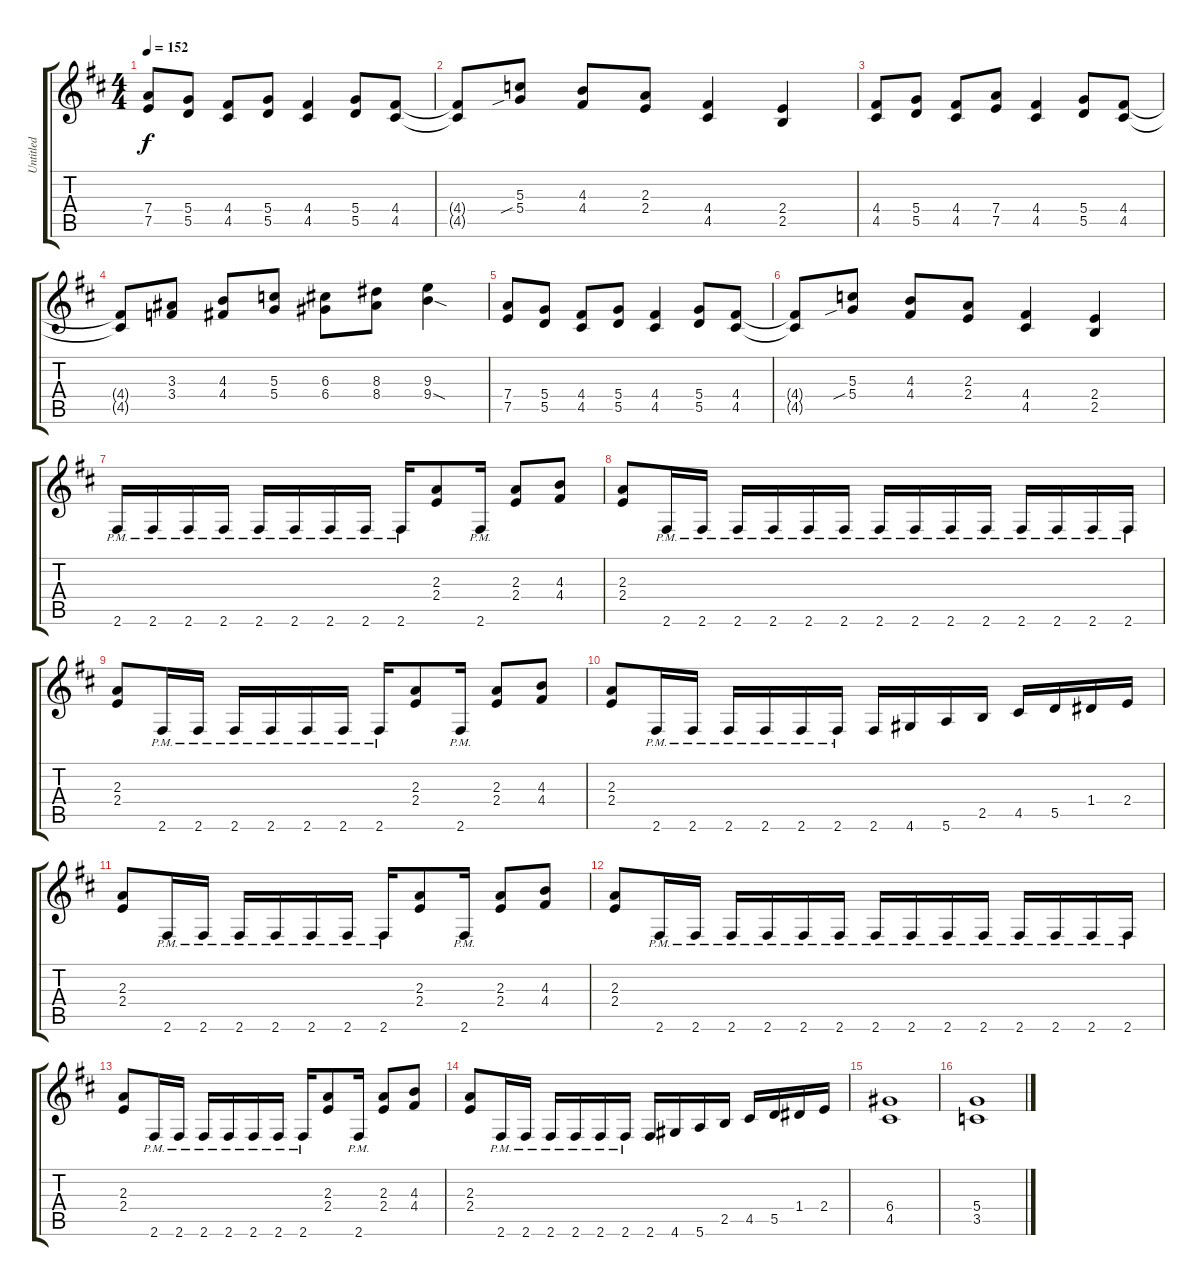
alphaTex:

\track ("Untitled" "Untitled") {instrument overdrivenguitar}
\staff {score tabs}
\tuning (E4 B3 G3 D3 A2 E2) {hide}
\ts (4 4)
\tempo 152
\clef g2
\ks d
(7.4 7.5).8{dy f} (5.4 5.5).8 (4.4 4.5).8 (5.4 5.5).8 (4.4 4.5).4 (5.4 5.5).8 (4.4 4.5).8 |
(4.4{t} 4.5{t}).8 (5.3 5.4{sib}).8 (4.3 4.4).8 (2.3 2.4).8 (4.4 4.5).4 (2.4 2.5).4 |
(4.4 4.5).8 (5.4 5.5).8 (4.4 4.5).8 (7.4 7.5).8 (4.4 4.5).4 (5.4 5.5).8 (4.4 4.5).8 |
(4.4{t} 4.5{t}).8 (3.3 3.4).8 (4.3 4.4).8 (5.3 5.4).8 (6.3 6.4).8 (8.3 8.4).8 (9.3 9.4{sod}).4 |
(7.4 7.5).8 (5.4 5.5).8 (4.4 4.5).8 (5.4 5.5).8 (4.4 4.5).4 (5.4 5.5).8 (4.4 4.5).8 |
(4.4{t} 4.5{t}).8 (5.3 5.4{sib}).8 (4.3 4.4).8 (2.3 2.4).8 (4.4 4.5).4 (2.4 2.5).4 |
2.6{pm}.16 2.6{pm}.16 2.6{pm}.16 2.6{pm}.16 2.6{pm}.16 2.6{pm}.16 2.6{pm}.16 2.6{pm}.16 2.6{pm}.16 (2.3 2.4).8 2.6{pm}.16 (2.3 2.4).8 (4.3 4.4).8 |
(2.3 2.4).8 2.6{pm}.16 2.6{pm}.16 2.6{pm}.16 2.6{pm}.16 2.6{pm}.16 2.6{pm}.16 2.6{pm}.16 2.6{pm}.16 2.6{pm}.16 2.6{pm}.16 2.6{pm}.16 2.6{pm}.16 2.6{pm}.16 2.6{pm}.16 |
(2.3 2.4).8 2.6{pm}.16 2.6{pm}.16 2.6{pm}.16 2.6{pm}.16 2.6{pm}.16 2.6{pm}.16 2.6{pm}.16 (2.3 2.4).8 2.6{pm}.16 (2.3 2.4).8 (4.3 4.4).8 |
(2.3 2.4).8 2.6{pm}.16 2.6{pm}.16 2.6{pm}.16 2.6{pm}.16 2.6{pm}.16 2.6{pm}.16 2.6.16 4.6.16 5.6.16 2.5.16 4.5.16 5.5.16 1.4.16 2.4.16 |
(2.3 2.4).8 2.6{pm}.16 2.6{pm}.16 2.6{pm}.16 2.6{pm}.16 2.6{pm}.16 2.6{pm}.16 2.6{pm}.16 (2.3 2.4).8 2.6{pm}.16 (2.3 2.4).8 (4.3 4.4).8 |
(2.3 2.4).8 2.6{pm}.16 2.6{pm}.16 2.6{pm}.16 2.6{pm}.16 2.6{pm}.16 2.6{pm}.16 2.6{pm}.16 2.6{pm}.16 2.6{pm}.16 2.6{pm}.16 2.6{pm}.16 2.6{pm}.16 2.6{pm}.16 2.6{pm}.16 |
(2.3 2.4).8 2.6{pm}.16 2.6{pm}.16 2.6{pm}.16 2.6{pm}.16 2.6{pm}.16 2.6{pm}.16 2.6{pm}.16 (2.3 2.4).8 2.6{pm}.16 (2.3 2.4).8 (4.3 4.4).8 |
(2.3 2.4).8 2.6{pm}.16 2.6{pm}.16 2.6{pm}.16 2.6{pm}.16 2.6{pm}.16 2.6{pm}.16 2.6.16 4.6.16 5.6.16 2.5.16 4.5.16 5.5.16 1.4.16 2.4.16 |
(6.4 4.5).1 |
(5.4 3.5).1
